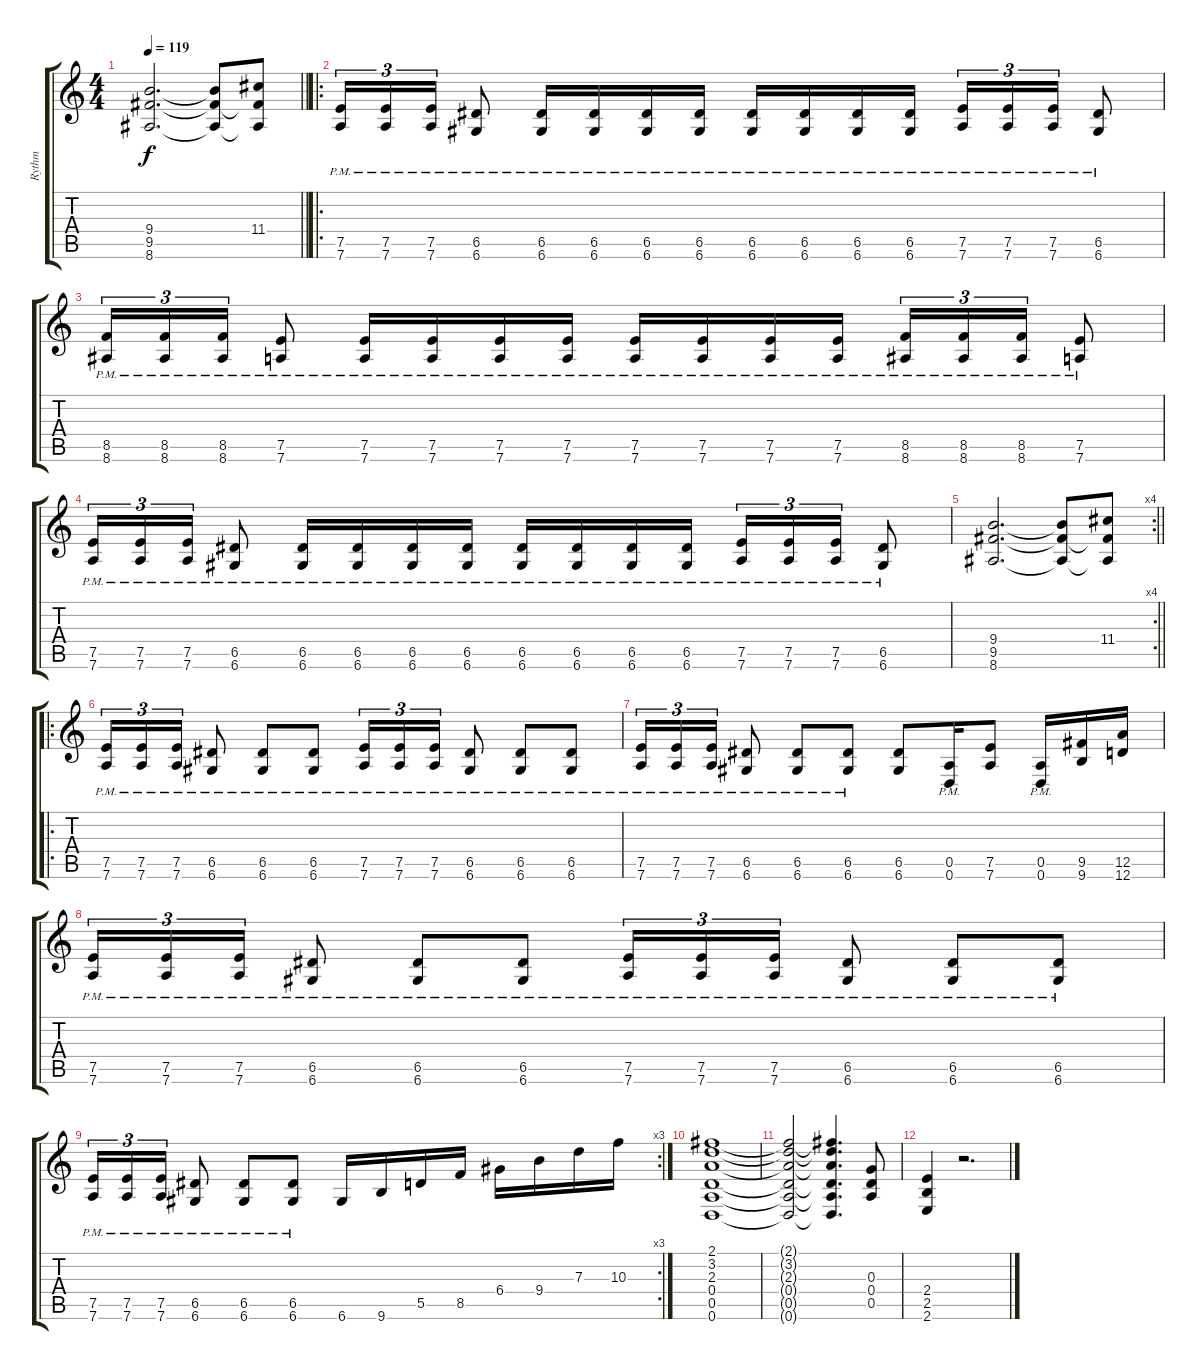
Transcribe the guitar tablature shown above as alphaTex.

\track ("Rythm" "Rythm") {instrument distortionguitar}
\staff {score tabs}
\tuning (E4 B3 G3 D3 A2 D2) {hide}
\ts (4 4)
\tempo 119
\clef g2
\barLineRight lightlight
\ks c
(9.4 9.5 8.6).2{d dy f} (9.4{t} 9.5{t} 8.6{t}).8 (11.4 9.5{t} 8.6{t}).8 |
\ro
(7.5{pm} 7.6{pm}).16{tu (3 2)} (7.5{pm} 7.6{pm}).16{tu (3 2)} (7.5{pm} 7.6{pm}).16{tu (3 2)} (6.5{pm} 6.6{pm}).8 (6.5{pm} 6.6{pm}).16 (6.5{pm} 6.6{pm}).16 (6.5{pm} 6.6{pm}).16 (6.5{pm} 6.6{pm}).16 (6.5{pm} 6.6{pm}).16 (6.5{pm} 6.6{pm}).16 (6.5{pm} 6.6{pm}).16 (6.5{pm} 6.6{pm}).16 (7.5{pm} 7.6{pm}).16{tu (3 2)} (7.5{pm} 7.6{pm}).16{tu (3 2)} (7.5{pm} 7.6{pm}).16{tu (3 2)} (6.5{pm} 6.6{pm}).8 |
(8.5{pm} 8.6{pm}).16{tu (3 2)} (8.5{pm} 8.6{pm}).16{tu (3 2)} (8.5{pm} 8.6{pm}).16{tu (3 2)} (7.5{pm} 7.6{pm}).8 (7.5{pm} 7.6{pm}).16 (7.5{pm} 7.6{pm}).16 (7.5{pm} 7.6{pm}).16 (7.5{pm} 7.6{pm}).16 (7.5{pm} 7.6{pm}).16 (7.5{pm} 7.6{pm}).16 (7.5{pm} 7.6{pm}).16 (7.5{pm} 7.6{pm}).16 (8.5{pm} 8.6{pm}).16{tu (3 2)} (8.5{pm} 8.6{pm}).16{tu (3 2)} (8.5{pm} 8.6{pm}).16{tu (3 2)} (7.5{pm} 7.6{pm}).8 |
(7.5{pm} 7.6{pm}).16{tu (3 2)} (7.5{pm} 7.6{pm}).16{tu (3 2)} (7.5{pm} 7.6{pm}).16{tu (3 2)} (6.5{pm} 6.6{pm}).8 (6.5{pm} 6.6{pm}).16 (6.5{pm} 6.6{pm}).16 (6.5{pm} 6.6{pm}).16 (6.5{pm} 6.6{pm}).16 (6.5{pm} 6.6{pm}).16 (6.5{pm} 6.6{pm}).16 (6.5{pm} 6.6{pm}).16 (6.5{pm} 6.6{pm}).16 (7.5{pm} 7.6{pm}).16{tu (3 2)} (7.5{pm} 7.6{pm}).16{tu (3 2)} (7.5{pm} 7.6{pm}).16{tu (3 2)} (6.5{pm} 6.6{pm}).8 |
\rc 4
\barLineRight lightlight
(9.4 9.5 8.6).2{d} (9.4{t} 9.5{t} 8.6{t}).8 (11.4 9.5{t} 8.6{t}).8 |
\ro
(7.5{pm} 7.6{pm}).16{tu (3 2)} (7.5{pm} 7.6{pm}).16{tu (3 2)} (7.5{pm} 7.6{pm}).16{tu (3 2)} (6.5{pm} 6.6{pm}).8 (6.5{pm} 6.6{pm}).8 (6.5{pm} 6.6{pm}).8 (7.5{pm} 7.6{pm}).16{tu (3 2)} (7.5{pm} 7.6{pm}).16{tu (3 2)} (7.5{pm} 7.6{pm}).16{tu (3 2)} (6.5{pm} 6.6{pm}).8 (6.5{pm} 6.6{pm}).8 (6.5{pm} 6.6{pm}).8 |
(7.5{pm} 7.6{pm}).16{tu (3 2)} (7.5{pm} 7.6{pm}).16{tu (3 2)} (7.5{pm} 7.6{pm}).16{tu (3 2)} (6.5{pm} 6.6{pm}).8 (6.5{pm} 6.6{pm}).8 (6.5{pm} 6.6{pm}).8 (6.5 6.6).8 (0.5 0.6{pm}).16 (7.5 7.6).8 (0.5 0.6{pm}).16 (9.5 9.6).16 (12.5 12.6).16 |
(7.5{pm} 7.6{pm}).16{tu (3 2)} (7.5{pm} 7.6{pm}).16{tu (3 2)} (7.5{pm} 7.6{pm}).16{tu (3 2)} (6.5{pm} 6.6{pm}).8 (6.5{pm} 6.6{pm}).8 (6.5{pm} 6.6{pm}).8 (7.5{pm} 7.6{pm}).16{tu (3 2)} (7.5{pm} 7.6{pm}).16{tu (3 2)} (7.5{pm} 7.6{pm}).16{tu (3 2)} (6.5{pm} 6.6{pm}).8 (6.5{pm} 6.6{pm}).8 (6.5{pm} 6.6{pm}).8 |
\rc 3
(7.5{pm} 7.6{pm}).16{tu (3 2)} (7.5{pm} 7.6{pm}).16{tu (3 2)} (7.5{pm} 7.6{pm}).16{tu (3 2)} (6.5{pm} 6.6{pm}).8 (6.5{pm} 6.6{pm}).8 (6.5{pm} 6.6{pm}).8 6.6.16 9.6.16 5.5.16 8.5.16 6.4.16 9.4.16 7.3.16 10.3.16 |
(2.1 3.2 2.3 0.4 0.5 0.6).1 |
(2.1{t} 3.2{t} 2.3{t} 0.4{t} 0.5{t} 0.6{t}).2 (2.1{t} 3.2{t} 2.3{t} 0.4{t} 0.5{t} 0.6{t}).4{d} (0.3 0.4 0.5).8 |
(2.4 2.5 2.6).4 r.2{d}
